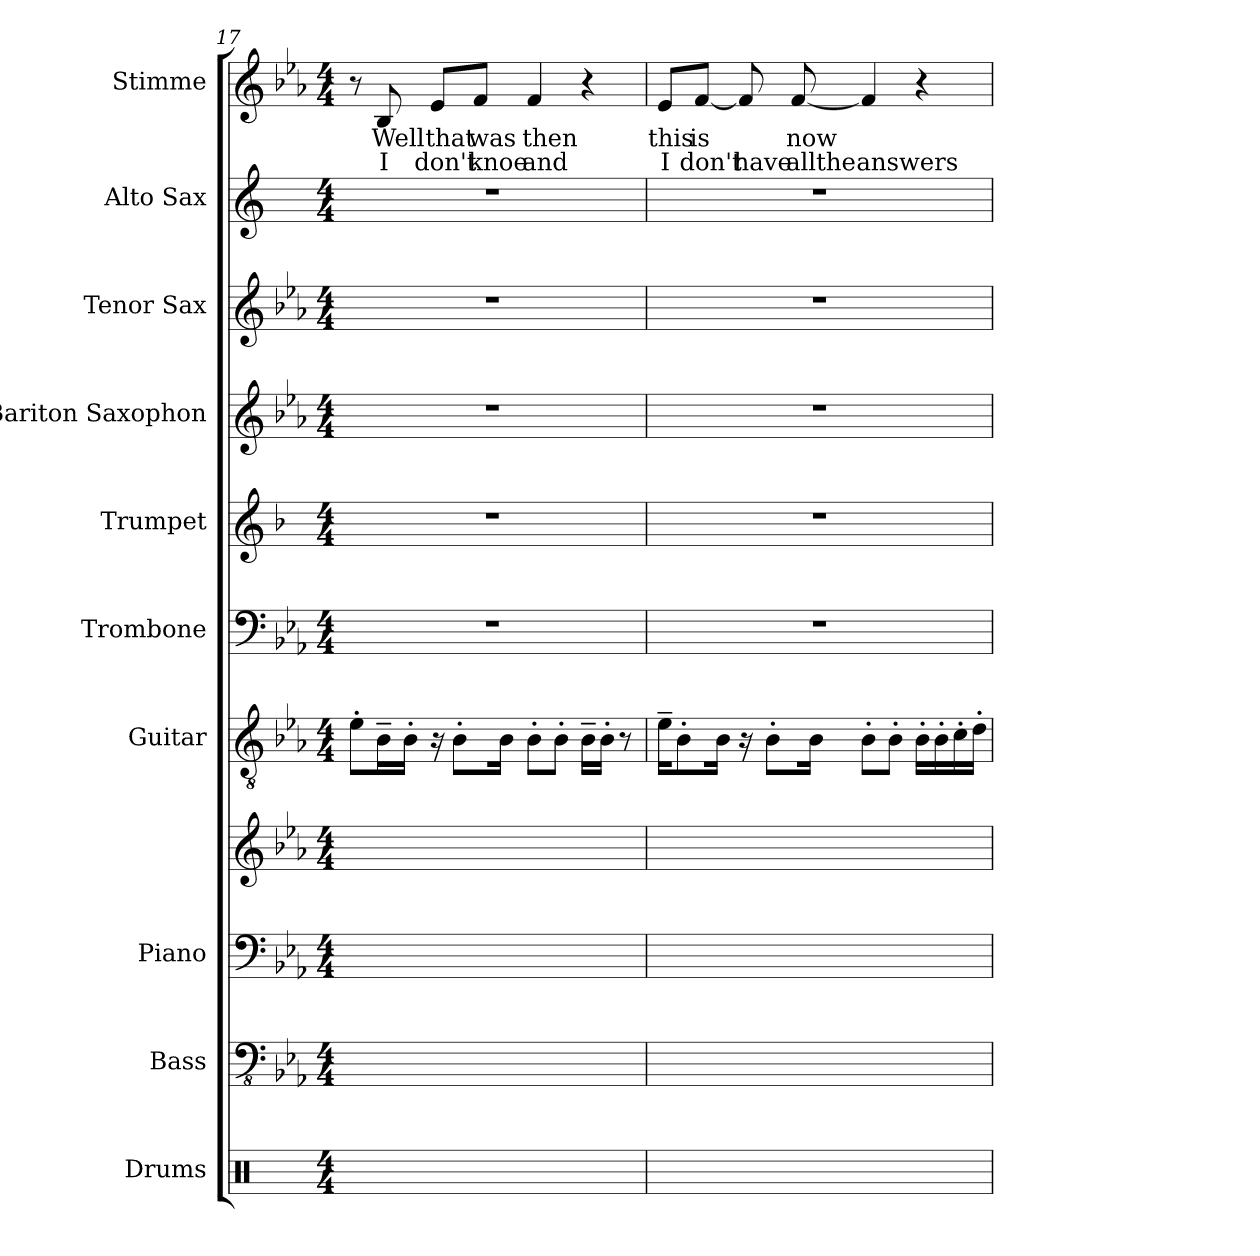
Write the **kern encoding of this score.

**kern	**kern	**kern	**kern	**kern	**kern	**kern	**kern	**kern	**kern	**kern	**text	**text
*part10	*part9	*part8	*part8	*part7	*part6	*part5	*part4	*part3	*part2	*part1	*part1	*part1
*staff11	*staff10	*staff9	*staff8	*staff7	*staff6	*staff5	*staff4	*staff3	*staff2	*staff1	*staff1	*staff1
*I"Drums	*I"Bass	*I"Piano	*	*I"Guitar	*I"Trombone	*I"Trumpet	*I"Bariton Saxophon	*I"Tenor Sax	*I"Alto Sax	*I"Stimme	*	*
*I'Drums	*I'Bass	*I'Piano	*	*I'Gtr.	*I'Tbn.	*I'Tpt.	*I'Bar. Sax.	*I'Tenor	*I'Alto	*I'St.	*	*
*clefX	*clefFv4	*clefF4	*clefG2	*clefGv2	*clefF4	*clefG2	*clefG2	*clefG2	*clefG2	*clefG2	*	*
*	*	*	*	*	*	*ITrd1c2	*ITrd12c21	*ITrd8c14	*ITrd5c9	*	*	*
*k[]	*k[b-e-a-]	*k[b-e-a-]	*k[b-e-a-]	*k[b-e-a-]	*k[b-e-a-]	*k[b-e-a-]	*k[b-e-a-]	*k[b-e-a-]	*k[b-e-a-]	*k[b-e-a-]	*	*
*M4/4	*M4/4	*M4/4	*M4/4	*M4/4	*M4/4	*M4/4	*M4/4	*M4/4	*M4/4	*M4/4	*	*
=17	=17	=17	=17	=17	=17	=17	=17	=17	=17	=17	=17	=17
1ryy	1ryy	1ryy	1ryy	8e-'\L	1r	1r	1r	1r	1r	8r	.	.
!	!	!	!	!	!	!	!	!	!	!	!LO:LY:b	!LO:LY:b
.	.	.	.	16B-~\L	.	.	.	.	.	8B-/	Well	I
.	.	.	.	16B-'\JJ	.	.	.	.	.	.	.	.
!	!	!	!	!	!	!	!	!	!	!	!LO:LY:b	!LO:LY:b
.	.	.	.	16r	.	.	.	.	.	8e-/L	that	don't
.	.	.	.	8B-'\L	.	.	.	.	.	.	.	.
!	!	!	!	!	!	!	!	!	!	!	!LO:LY:b	!LO:LY:b
.	.	.	.	.	.	.	.	.	.	8f/J	was	knoe
.	.	.	.	16B-\Jk	.	.	.	.	.	.	.	.
!	!	!	!	!	!	!	!	!	!	!	!LO:LY:b	!LO:LY:b
.	.	.	.	8B-'\L	.	.	.	.	.	4f/	then	and
.	.	.	.	8B-'\J	.	.	.	.	.	.	.	.
.	.	.	.	16B-~\LL	.	.	.	.	.	4r	.	.
.	.	.	.	16B-'\JJ	.	.	.	.	.	.	.	.
.	.	.	.	8r	.	.	.	.	.	.	.	.
=18	=18	=18	=18	=18	=18	=18	=18	=18	=18	=18	=18	=18
!	!	!	!	!	!	!	!	!	!	!	!LO:LY:b	!LO:LY:b
1ryy	1ryy	1ryy	1ryy	16e-~\KL	1r	1r	1r	1r	1r	8e-/L	this	I
.	.	.	.	8B-'\	.	.	.	.	.	.	.	.
!	!	!	!	!	!	!	!	!	!	!	!LO:LY:b	!LO:LY:b
.	.	.	.	.	.	.	.	.	.	[8f/J	is	don't
.	.	.	.	16B-\Jk	.	.	.	.	.	.	.	.
!	!	!	!	!	!	!	!	!	!	!	!	!LO:LY:b
.	.	.	.	16r	.	.	.	.	.	8f/]	.	have
.	.	.	.	8B-'\L	.	.	.	.	.	.	.	.
!	!	!	!	!	!	!	!	!	!	!	!LO:LY:b	!LO:LY:b
.	.	.	.	.	.	.	.	.	.	[8f/	now	allthe
.	.	.	.	16B-\Jk	.	.	.	.	.	.	.	.
!	!	!	!	!	!	!	!	!	!	!	!	!LO:LY:b
.	.	.	.	8B-'\L	.	.	.	.	.	4f/]	.	answers
.	.	.	.	8B-'\J	.	.	.	.	.	.	.	.
.	.	.	.	16B-'\LL	.	.	.	.	.	4r	.	.
.	.	.	.	16B-'\	.	.	.	.	.	.	.	.
.	.	.	.	16c'\	.	.	.	.	.	.	.	.
.	.	.	.	16d'\JJ	.	.	.	.	.	.	.	.
=	=	=	=	=	=	=	=	=	=	=	=	=
*-	*-	*-	*-	*-	*-	*-	*-	*-	*-	*-	*-	*-
